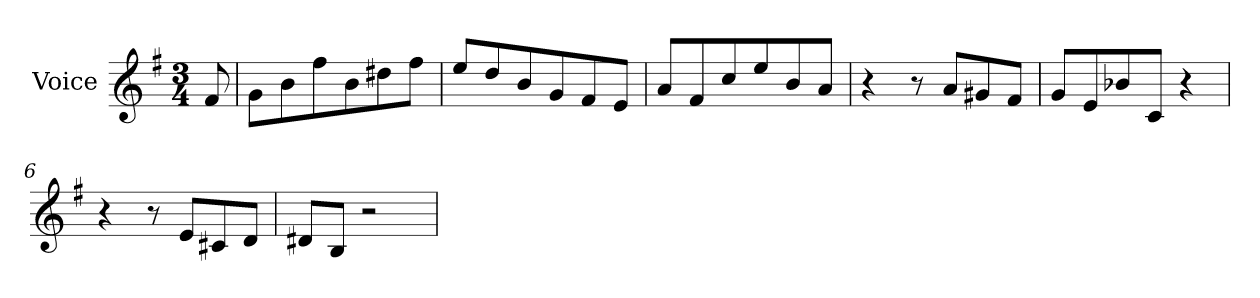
**kern
*part1
*staff1
*I"Voice
*I'Voice
*clefG2
*k[f#]
*M3/4
=
8f#/
=1
8g\L
8b\
8ff#\
8b\
8dd#X\
8ff#\J
=2
8ee/L
8dd/
8b/
8g/
8f#/
8e/J
=3
8a/L
8f#/
8cc/
8ee/
8b/
8a/J
=4
4r
8r
8a/L
8g#X/
8f#/J
=5
8g/L
8e/
8b-X/
8c/J
4r
=6
4r
8r
8e/L
8c#X/
8d/J
=7
8d#X/L
8B/J
2rcc
=
*-
